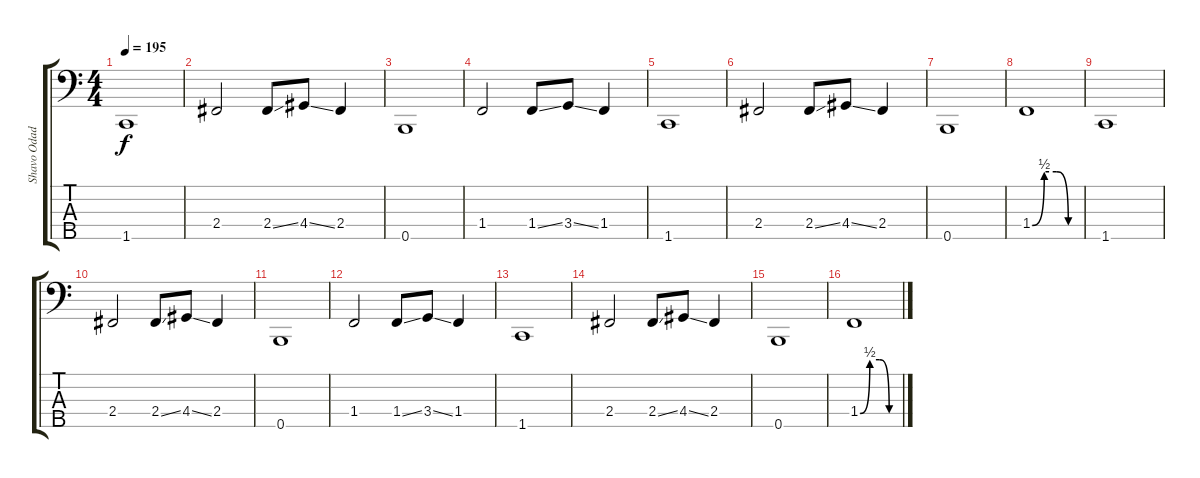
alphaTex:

\track ("Shavo Odadjian" "Shavo Odad") {instrument electricbasspick}
\staff {score tabs}
\tuning (G2 D2 A1 E1 B0) {hide}
\ts (4 4)
\tempo 195
\clef f4
\ks c
1.5.1{dy f} |
2.4.2 2.4{ss}.8 4.4{ss}.8 2.4.4 |
0.5.1 |
1.4.2 1.4{ss}.8 3.4{ss}.8 1.4.4 |
1.5.1 |
2.4.2 2.4{ss}.8 4.4{ss}.8 2.4.4 |
0.5.1 |
1.4{be (custom 0 0 15 2 30 2 45 0 60 0)}.1 |
1.5.1 |
2.4.2 2.4{ss}.8 4.4{ss}.8 2.4.4 |
0.5.1 |
1.4.2 1.4{ss}.8 3.4{ss}.8 1.4.4 |
1.5.1 |
2.4.2 2.4{ss}.8 4.4{ss}.8 2.4.4 |
0.5.1 |
1.4{be (custom 0 0 15 2 30 2 45 0 60 0)}.1
